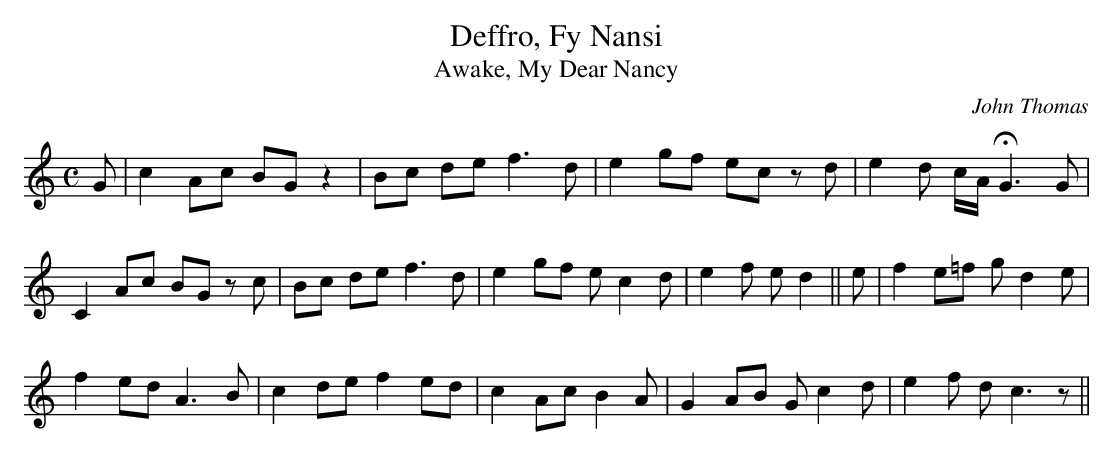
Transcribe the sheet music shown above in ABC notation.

X:1
T:Deffro, Fy Nansi
T:Awake, My Dear Nancy
C:John Thomas
M:C
L:1/8
K:C
G|c2 Ac BG z2|Bc de f3d|e2 gf ec zd|e2 d c/A/ !fermata!G3G|
C2 Ac BG zc|Bc de f3d|e2 gf e c2d|e2f ed2||e|f2 e=f g d2e|
f2ed A3B|c2 de f2 ed|c2 Ac B2A|G2 AB Gc2d|e2 f d c3z||
